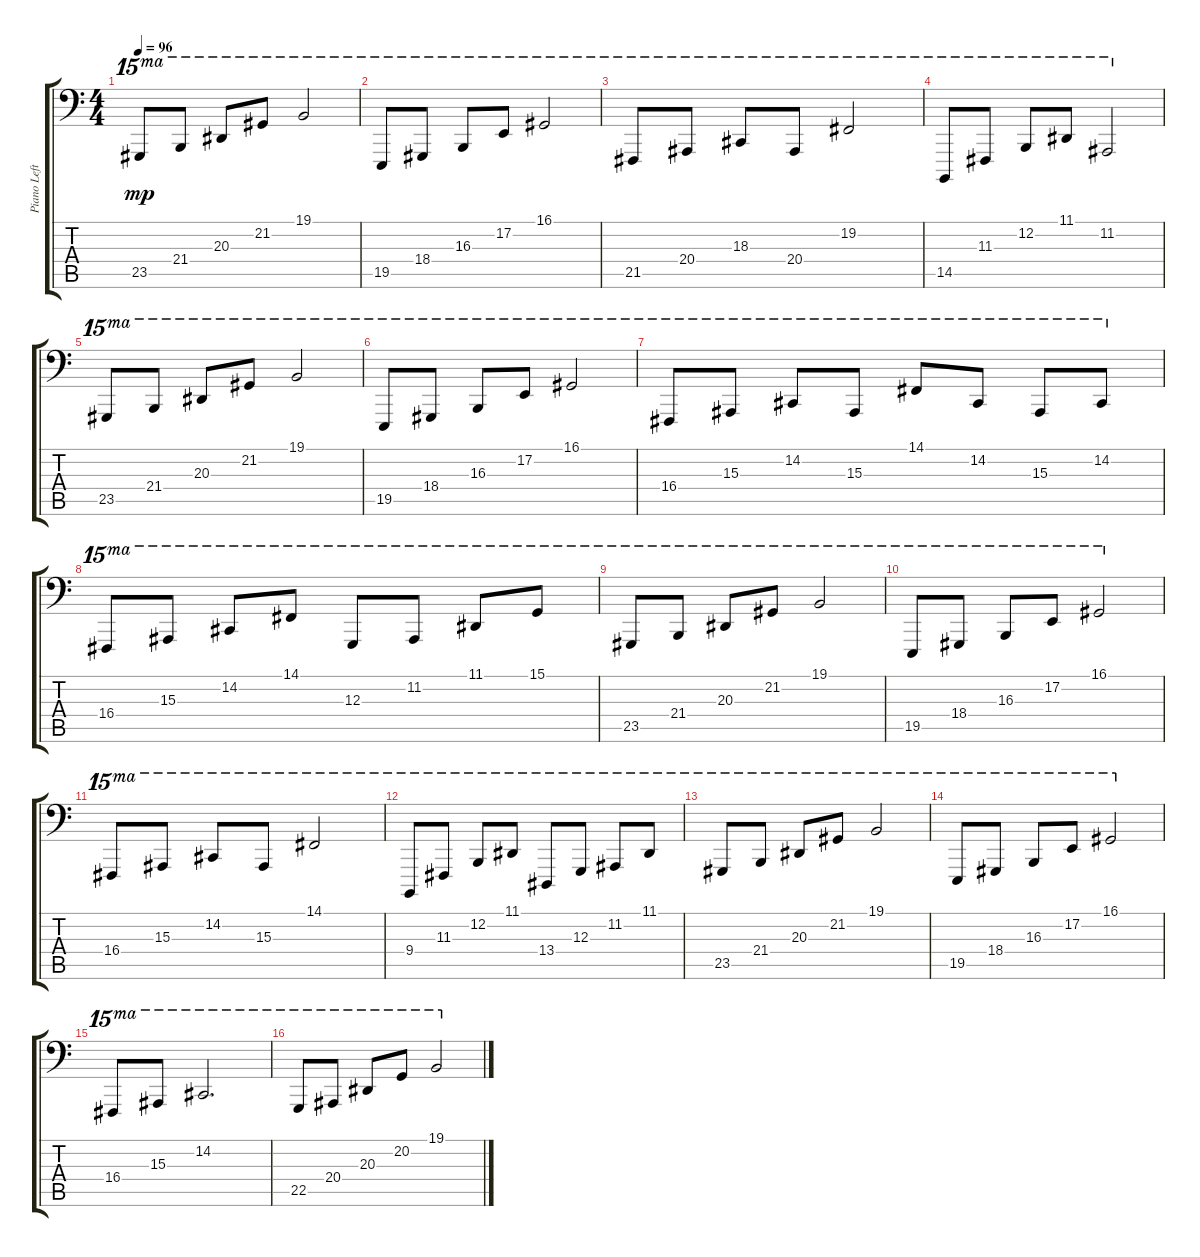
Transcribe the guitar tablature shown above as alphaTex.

\track ("Piano Left" "Piano Left") {instrument acousticgrandpiano}
\staff {score tabs}
\tuning (E3 B2 G2 D2 A1 E1) {hide}
\ts (4 4)
\tempo 96
\clef f4
\ks c
23.5.8{ot 15ma dy mp instrument acousticgrandpiano} 21.4.8{ot 15ma} 20.3.8{ot 15ma} 21.2.8{ot 15ma} 19.1.2{ot 15ma} |
19.5.8{ot 15ma} 18.4.8{ot 15ma} 16.3.8{ot 15ma} 17.2.8{ot 15ma} 16.1.2{ot 15ma} |
21.5.8{ot 15ma} 20.4.8{ot 15ma} 18.3.8{ot 15ma} 20.4.8{ot 15ma} 19.2.2{ot 15ma} |
14.5.8{ot 15ma} 11.3.8{ot 15ma} 12.2.8{ot 15ma} 11.1.8{ot 15ma} 11.2.2{ot 15ma} |
23.5.8{ot 15ma} 21.4.8{ot 15ma} 20.3.8{ot 15ma} 21.2.8{ot 15ma} 19.1.2{ot 15ma} |
19.5.8{ot 15ma} 18.4.8{ot 15ma} 16.3.8{ot 15ma} 17.2.8{ot 15ma} 16.1.2{ot 15ma} |
16.4.8{ot 15ma} 15.3.8{ot 15ma} 14.2.8{ot 15ma} 15.3.8{ot 15ma} 14.1.8{ot 15ma} 14.2.8{ot 15ma} 15.3.8{ot 15ma} 14.2.8{ot 15ma} |
16.4.8{ot 15ma} 15.3.8{ot 15ma} 14.2.8{ot 15ma} 14.1.8{ot 15ma} 12.3.8{ot 15ma} 11.2.8{ot 15ma} 11.1.8{ot 15ma} 15.1.8{ot 15ma} |
23.5.8{ot 15ma} 21.4.8{ot 15ma} 20.3.8{ot 15ma} 21.2.8{ot 15ma} 19.1.2{ot 15ma} |
19.5.8{ot 15ma} 18.4.8{ot 15ma} 16.3.8{ot 15ma} 17.2.8{ot 15ma} 16.1.2{ot 15ma} |
16.4.8{ot 15ma} 15.3.8{ot 15ma} 14.2.8{ot 15ma} 15.3.8{ot 15ma} 14.1.2{ot 15ma} |
9.4.8{ot 15ma} 11.3.8{ot 15ma} 12.2.8{ot 15ma} 11.1.8{ot 15ma} 13.4.8{ot 15ma} 12.3.8{ot 15ma} 11.2.8{ot 15ma} 11.1.8{ot 15ma} |
23.5.8{ot 15ma} 21.4.8{ot 15ma} 20.3.8{ot 15ma} 21.2.8{ot 15ma} 19.1.2{ot 15ma} |
19.5.8{ot 15ma} 18.4.8{ot 15ma} 16.3.8{ot 15ma} 17.2.8{ot 15ma} 16.1.2{ot 15ma} |
16.4.8{ot 15ma} 15.3.8{ot 15ma} 14.2.2{d ot 15ma} |
22.5.8{ot 15ma} 20.4.8{ot 15ma} 20.3.8{ot 15ma} 20.2.8{ot 15ma} 19.1.2{ot 15ma}
